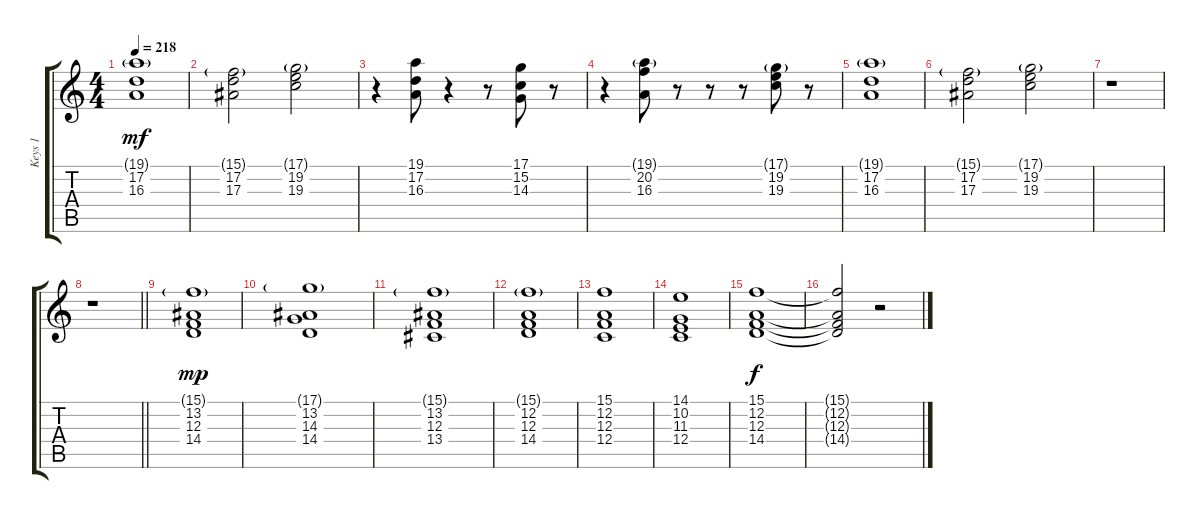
\track ("Keys 1" "Keys 1") {instrument electricgrandpiano}
\staff {score tabs}
\tuning (D4 A3 F3 C3 G2 C2) {hide}
\ts (4 4)
\tempo 218
\clef g2
\ks c
(19.1{g} 17.2 16.3).1{dy mf} |
(15.1{g} 17.2 17.3).2 (17.1{g} 19.2 19.3).2 |
r.4 (19.1 17.2 16.3).8 r.4 r.8 (17.1 15.2 14.3).8 r.8 |
r.4 (19.1{g} 20.2 16.3).8 r.8 r.8 r.8 (17.1{g} 19.2 19.3).8 r.8 |
(19.1{g} 17.2 16.3).1 |
(15.1{g} 17.2 17.3).2 (17.1{g} 19.2 19.3).2 |
r.1 |
\barLineRight lightlight
r.1 |
(15.1{g} 13.2 12.3 14.4).1{dy mp} |
(17.1{g} 13.2 14.3 14.4).1 |
(15.1{g} 13.2 12.3 13.4).1 |
(15.1{g} 12.2 12.3 14.4).1 |
(15.1 12.2 12.3 12.4).1 |
(14.1 10.2 11.3 12.4).1 |
(15.1 12.2 12.3 14.4).1{dy f} |
(15.1{t} 12.2{t} 12.3{t} 14.4{t}).2 r.2
